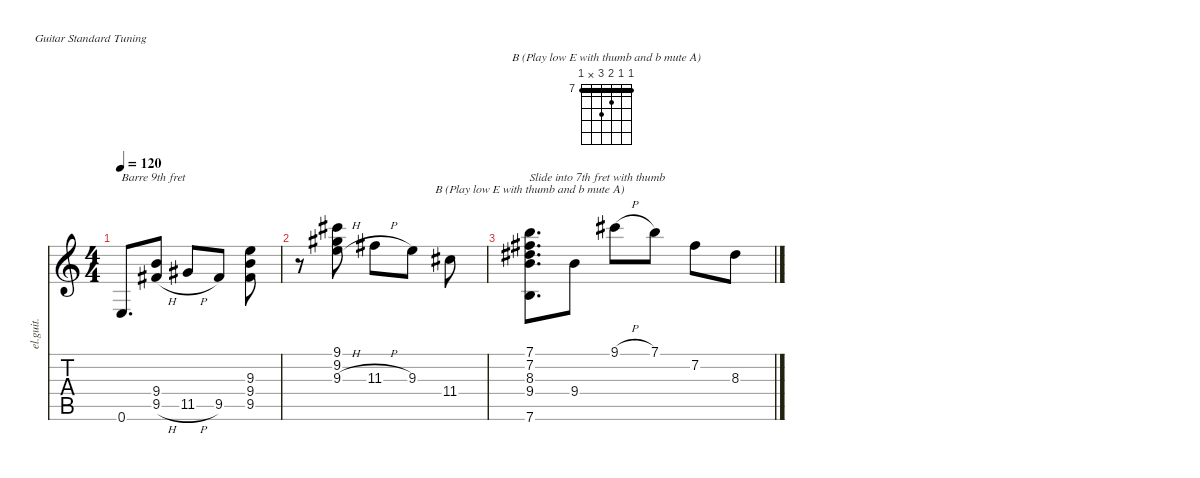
\defaultSystemsLayout 4
\hideDynamics
\bracketExtendMode nobrackets
\otherSystemsTrackNameOrientation horizontal
\track ("Clean Guitar" "el.guit.") {instrument electricguitarclean}
\staff {score tabs}
\tuning (E4 B3 G3 D3 A2 E2)
\chord ("B (Play low E with thumb and b mute A)" 7 7 8 9 x 7) {firstfret 7 showfingering false barre (7 7)}
\ts (4 4)
\tempo 120
\clef g2
\ks c
0.6.8{d txt "Barre 9th fret" dy mf instrument electricguitarclean beam Up} (9.5{h acc #} 9.4).8{beam Up} 11.5{h acc #}.8{beam Up} 9.5{acc #}.8{beam Up} (9.5{acc #} 9.4 9.3).8{beam Down} |
r.8{beam Down} (9.1{acc #} 9.2{acc #} 9.3{h}).8{beam Down} 11.3{h acc #}.8{beam Down} 9.3.8{beam Down} 11.4{acc #}.8{beam Down} |
(7.6 9.4 8.3{acc #} 7.2{acc #} 7.1).8{d ch "B (Play low E with thumb and b mute A)" txt "Slide into 7th fret with thumb" beam Down} 9.4.8{beam Down} 9.1{h acc #}.8{beam Down} 7.1.8{beam Down} 7.2{acc #}.8{beam Down} 8.3{acc #}.8{beam Down}
